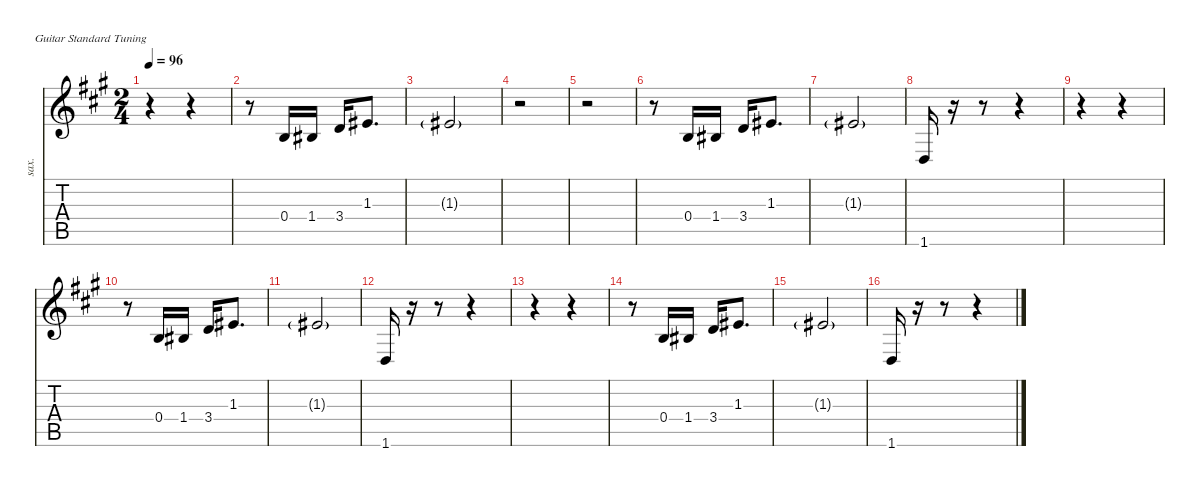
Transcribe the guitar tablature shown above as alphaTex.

\defaultSystemsLayout 4
\hideDynamics
\bracketExtendMode nobrackets
\otherSystemsTrackNameOrientation horizontal
\track ("Sax" "sax.") {instrument altosax}
\staff {score tabs}
\tuning (E4 B3 G3 D3 A2 E2)
\displaytranspose 9
\ts (2 4)
\tempo 96
\clef g2
\ks a
r.4{dy f} r.4 |
r.8 0.4{acc forcenatural}.16 1.4{acc #}.16 3.4{acc forcenatural}.16 1.3{acc #}.8{d} |
1.3{g acc #}.2{dy fff} |
r.2 |
r.2 |
r.8 0.4{acc forcenatural}.16{dy f} 1.4{acc #}.16 3.4{acc forcenatural}.16 1.3{acc #}.8{d} |
1.3{g acc #}.2{dy fff} |
1.6{acc forcenatural}.16{dy f} r.16 r.8 r.4 |
r.4 r.4 |
r.8 0.4{acc forcenatural}.16 1.4{acc #}.16 3.4{acc forcenatural}.16 1.3{acc #}.8{d} |
1.3{g acc #}.2{dy fff} |
1.6{acc forcenatural}.16{dy f} r.16 r.8 r.4 |
r.4 r.4 |
r.8 0.4{acc forcenatural}.16 1.4{acc #}.16 3.4{acc forcenatural}.16 1.3{acc #}.8{d} |
1.3{g acc #}.2{dy fff} |
1.6{acc forcenatural}.16{dy f} r.16 r.8 r.4
